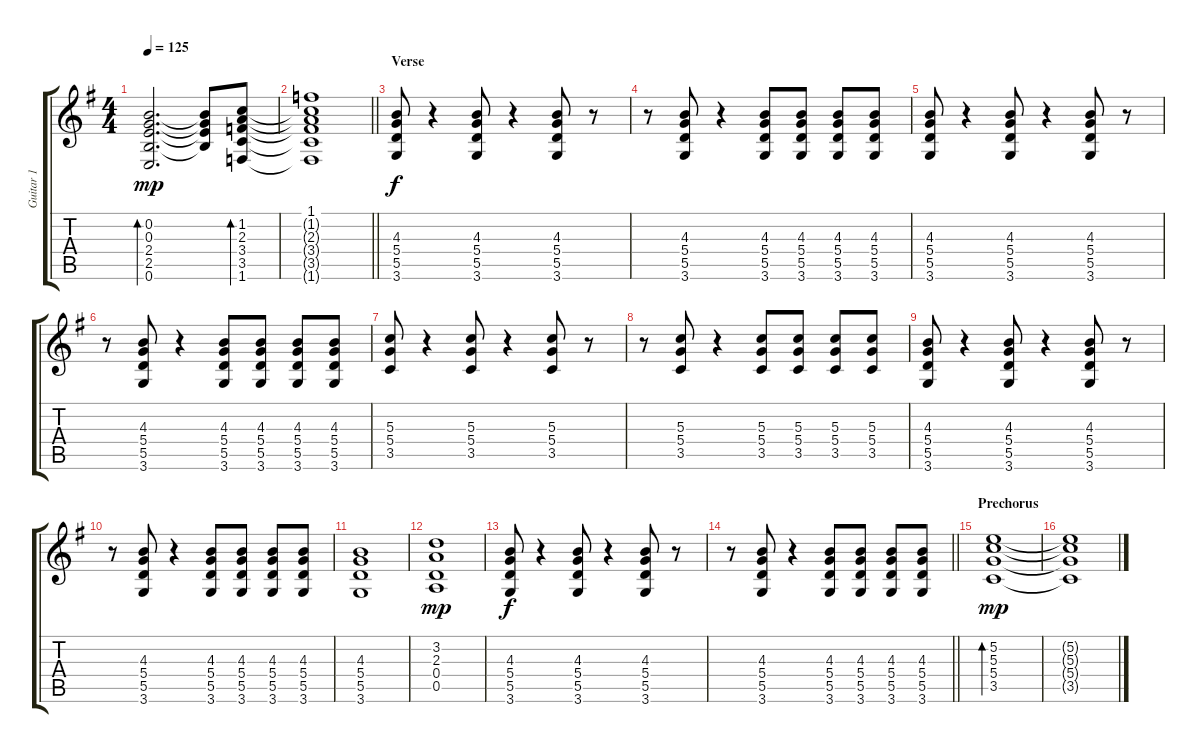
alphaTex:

\track ("Guitar 1" "Guitar 1") {instrument overdrivenguitar}
\staff {score tabs}
\tuning (E4 B3 G3 D3 A2 E2) {hide}
\ts (4 4)
\tempo 125
\clef g2
\ks g
(0.2 0.3 2.4 2.5 0.6).2{d bd 120 dy mp} (0.2{t} 0.3{t} 2.4{t} 2.5{t}).8 (1.2 2.3 3.4 3.5 1.6).8{bd 120} |
\barLineRight lightlight
(1.1 1.2{t} 2.3{t} 3.4{t} 3.5{t} 1.6{t}).1 |
\section ("" "Verse")
(4.3 5.4 5.5 3.6).8{dy f} r.4 (4.3 5.4 5.5 3.6).8 r.4 (4.3 5.4 5.5 3.6).8 r.8 |
r.8 (4.3 5.4 5.5 3.6).8 r.4 (4.3 5.4 5.5 3.6).8 (4.3 5.4 5.5 3.6).8 (4.3 5.4 5.5 3.6).8 (4.3 5.4 5.5 3.6).8 |
(4.3 5.4 5.5 3.6).8 r.4 (4.3 5.4 5.5 3.6).8 r.4 (4.3 5.4 5.5 3.6).8 r.8 |
r.8 (4.3 5.4 5.5 3.6).8 r.4 (4.3 5.4 5.5 3.6).8 (4.3 5.4 5.5 3.6).8 (4.3 5.4 5.5 3.6).8 (4.3 5.4 5.5 3.6).8 |
(5.3 5.4 3.5).8 r.4 (5.3 5.4 3.5).8 r.4 (5.3 5.4 3.5).8 r.8 |
r.8 (5.3 5.4 3.5).8 r.4 (5.3 5.4 3.5).8 (5.3 5.4 3.5).8 (5.3 5.4 3.5).8 (5.3 5.4 3.5).8 |
(4.3 5.4 5.5 3.6).8 r.4 (4.3 5.4 5.5 3.6).8 r.4 (4.3 5.4 5.5 3.6).8 r.8 |
r.8 (4.3 5.4 5.5 3.6).8 r.4 (4.3 5.4 5.5 3.6).8 (4.3 5.4 5.5 3.6).8 (4.3 5.4 5.5 3.6).8 (4.3 5.4 5.5 3.6).8 |
(4.3 5.4 5.5 3.6).1 |
(3.2 2.3 0.4 0.5).1{dy mp} |
(4.3 5.4 5.5 3.6).8{dy f} r.4 (4.3 5.4 5.5 3.6).8 r.4 (4.3 5.4 5.5 3.6).8 r.8 |
\barLineRight lightlight
r.8 (4.3 5.4 5.5 3.6).8 r.4 (4.3 5.4 5.5 3.6).8 (4.3 5.4 5.5 3.6).8 (4.3 5.4 5.5 3.6).8 (4.3 5.4 5.5 3.6).8 |
\section ("" "Prechorus")
(5.2 5.3 5.4 3.5).1{bd 240 dy mp} |
(5.2{t} 5.3{t} 5.4{t} 3.5{t}).1
